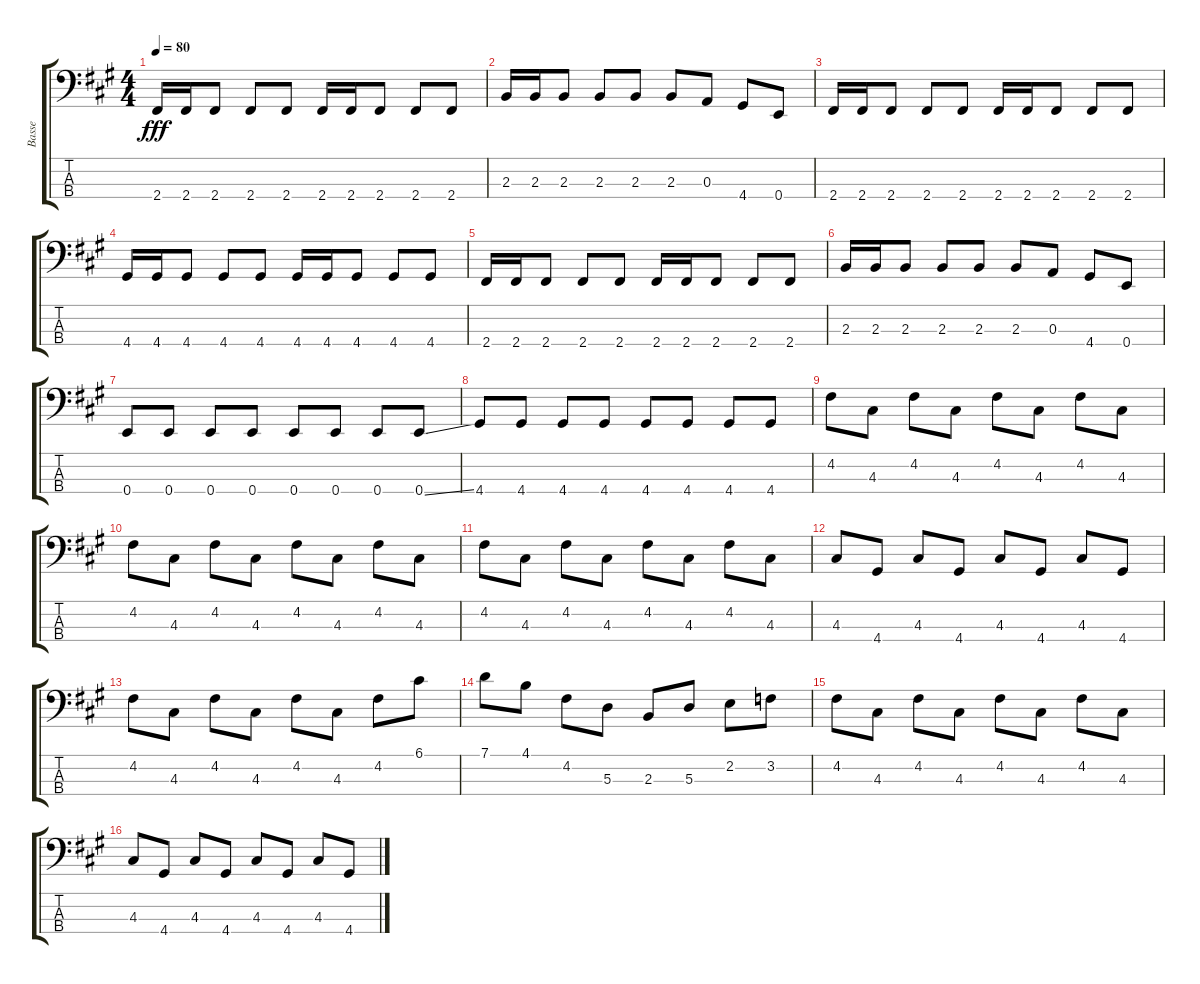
\track ("Basse" "Basse") {instrument fretlessbass}
\staff {score tabs}
\tuning (G2 D2 A1 E1) {hide}
\ts (4 4)
\tempo 80
\clef f4
\ks a
2.4.16{dy fff} 2.4.16 2.4.8 2.4.8 2.4.8 2.4.16 2.4.16 2.4.8 2.4.8 2.4.8 |
2.3.16 2.3.16 2.3.8 2.3.8 2.3.8 2.3.8 0.3.8 4.4.8 0.4.8 |
2.4.16 2.4.16 2.4.8 2.4.8 2.4.8 2.4.16 2.4.16 2.4.8 2.4.8 2.4.8 |
4.4.16 4.4.16 4.4.8 4.4.8 4.4.8 4.4.16 4.4.16 4.4.8 4.4.8 4.4.8 |
2.4.16 2.4.16 2.4.8 2.4.8 2.4.8 2.4.16 2.4.16 2.4.8 2.4.8 2.4.8 |
2.3.16 2.3.16 2.3.8 2.3.8 2.3.8 2.3.8 0.3.8 4.4.8 0.4.8 |
0.4.8 0.4.8 0.4.8 0.4.8 0.4.8 0.4.8 0.4.8 0.4{ss}.8 |
4.4.8 4.4.8 4.4.8 4.4.8 4.4.8 4.4.8 4.4.8 4.4.8 |
4.2.8{instrument fretlessbass} 4.3.8 4.2.8 4.3.8 4.2.8 4.3.8 4.2.8 4.3.8 |
4.2.8 4.3.8 4.2.8 4.3.8 4.2.8 4.3.8 4.2.8 4.3.8 |
4.2.8 4.3.8 4.2.8 4.3.8 4.2.8 4.3.8 4.2.8 4.3.8 |
4.3.8 4.4.8 4.3.8 4.4.8 4.3.8 4.4.8 4.3.8 4.4.8 |
4.2.8 4.3.8 4.2.8 4.3.8 4.2.8 4.3.8 4.2.8 6.1.8 |
7.1.8 4.1.8 4.2.8 5.3.8 2.3.8 5.3.8 2.2.8 3.2.8 |
4.2.8 4.3.8 4.2.8 4.3.8 4.2.8 4.3.8 4.2.8 4.3.8 |
4.3.8 4.4.8 4.3.8 4.4.8 4.3.8 4.4.8 4.3.8 4.4.8
